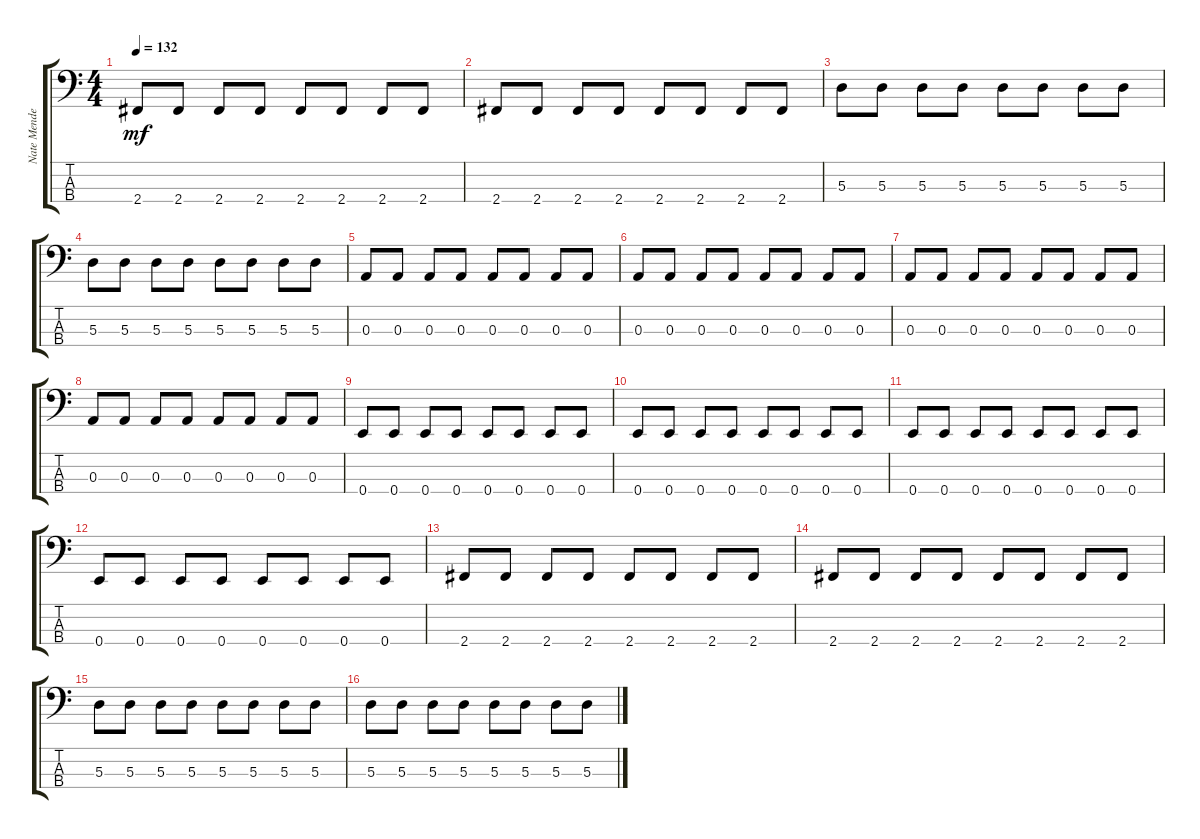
\track ("Nate Mendel (Bass)" "Nate Mende") {instrument electricbassfinger}
\staff {score tabs}
\tuning (G2 D2 A1 E1) {hide}
\ts (4 4)
\tempo 132
\clef f4
\ks c
2.4.8{dy mf} 2.4.8 2.4.8 2.4.8 2.4.8 2.4.8 2.4.8 2.4.8 |
2.4.8 2.4.8 2.4.8 2.4.8 2.4.8 2.4.8 2.4.8 2.4.8 |
5.3.8 5.3.8 5.3.8 5.3.8 5.3.8 5.3.8 5.3.8 5.3.8 |
5.3.8 5.3.8 5.3.8 5.3.8 5.3.8 5.3.8 5.3.8 5.3.8 |
0.3.8 0.3.8 0.3.8 0.3.8 0.3.8 0.3.8 0.3.8 0.3.8 |
0.3.8 0.3.8 0.3.8 0.3.8 0.3.8 0.3.8 0.3.8 0.3.8 |
0.3.8 0.3.8 0.3.8 0.3.8 0.3.8 0.3.8 0.3.8 0.3.8 |
0.3.8 0.3.8 0.3.8 0.3.8 0.3.8 0.3.8 0.3.8 0.3.8 |
0.4.8 0.4.8 0.4.8 0.4.8 0.4.8 0.4.8 0.4.8 0.4.8 |
0.4.8 0.4.8 0.4.8 0.4.8 0.4.8 0.4.8 0.4.8 0.4.8 |
0.4.8 0.4.8 0.4.8 0.4.8 0.4.8 0.4.8 0.4.8 0.4.8 |
0.4.8 0.4.8 0.4.8 0.4.8 0.4.8 0.4.8 0.4.8 0.4.8 |
2.4.8 2.4.8 2.4.8 2.4.8 2.4.8 2.4.8 2.4.8 2.4.8 |
2.4.8 2.4.8 2.4.8 2.4.8 2.4.8 2.4.8 2.4.8 2.4.8 |
5.3.8 5.3.8 5.3.8 5.3.8 5.3.8 5.3.8 5.3.8 5.3.8 |
5.3.8 5.3.8 5.3.8 5.3.8 5.3.8 5.3.8 5.3.8 5.3.8
